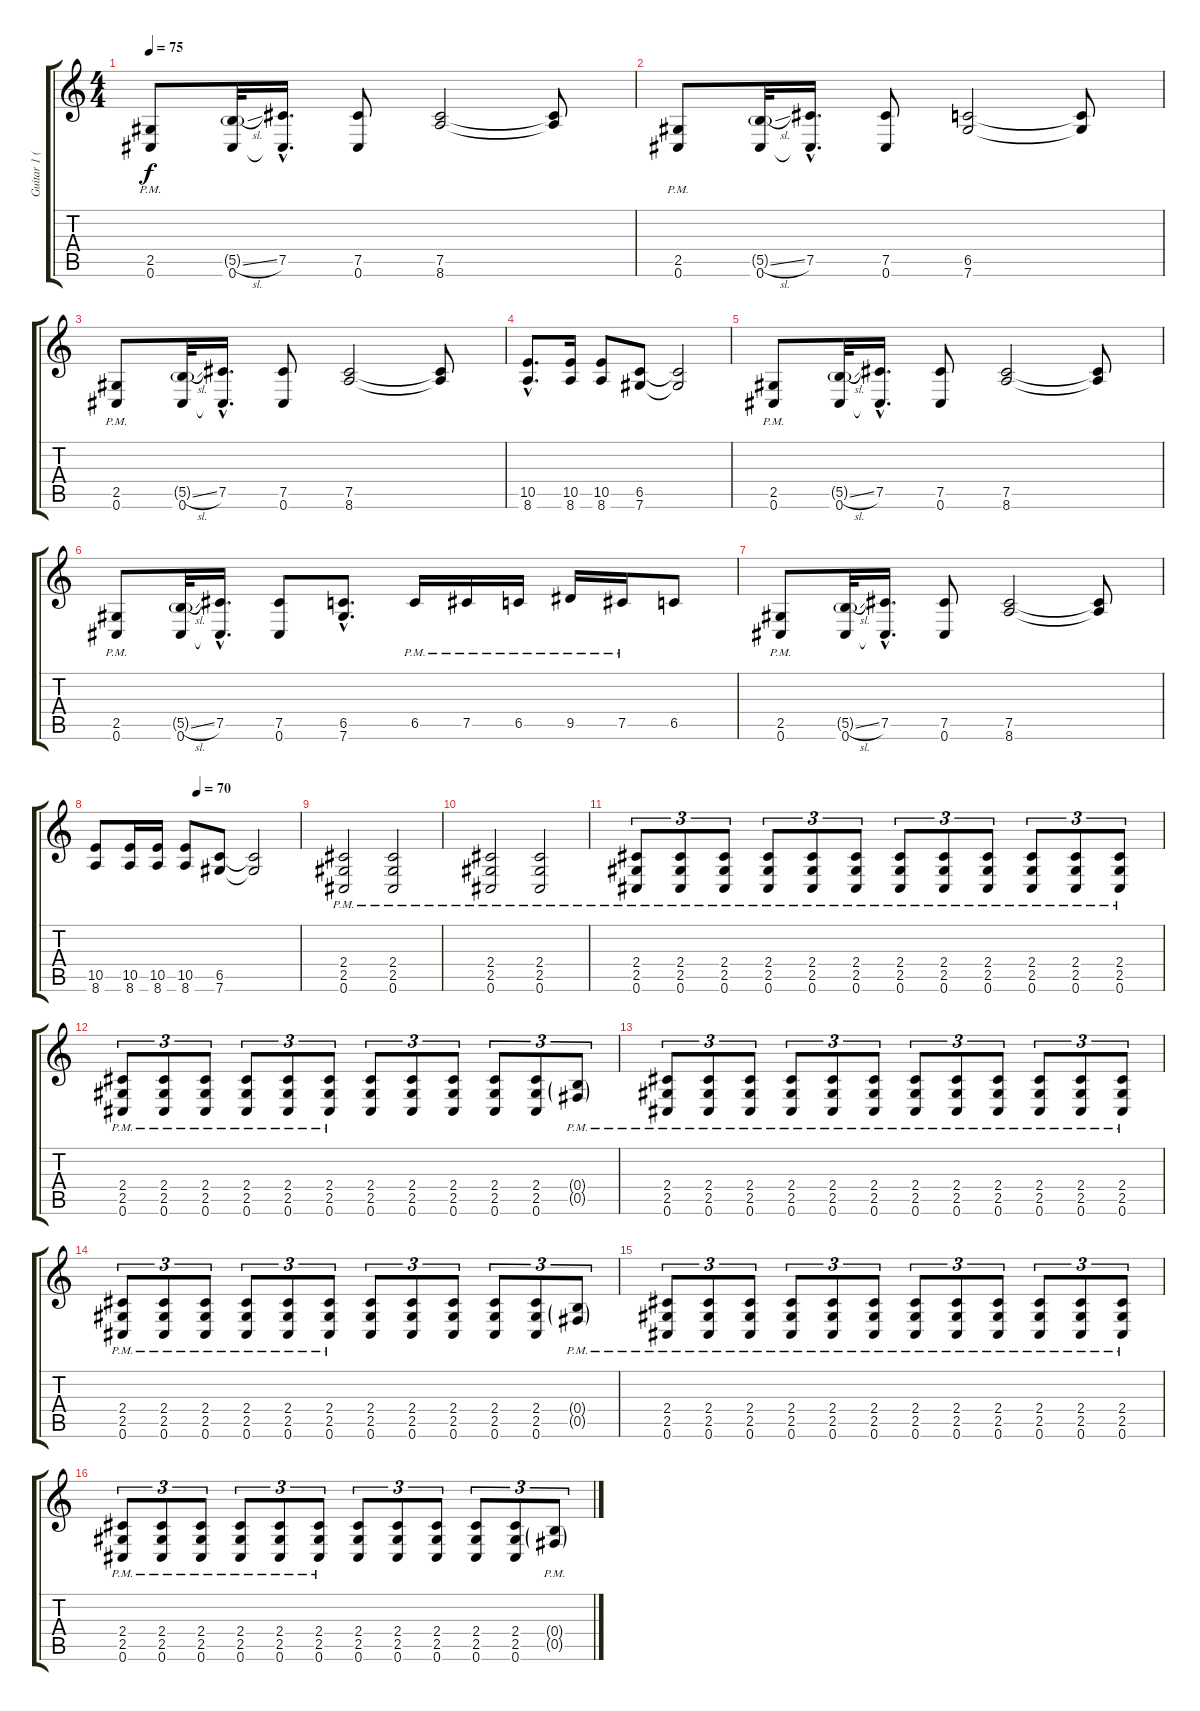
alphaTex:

\track ("Guitar 1 (Distortion)" "Guitar 1 (") {instrument distortionguitar}
\staff {score tabs}
\tuning (Db4 Ab3 E3 B2 Gb2 Db2) {hide}
\ts (4 4)
\tempo 75
\clef g2
\ks c
(2.5{pm} 0.6{pm}).8{dy f} (5.5{sl g} 0.6).32 (7.5{hac} 0.6{hac t}).16{d} (7.5 0.6).8 (7.5 8.6).2 (7.5{t} 8.6{t}).8 |
(2.5{pm} 0.6{pm}).8 (5.5{sl g} 0.6).32 (7.5{hac} 0.6{hac t}).16{d} (7.5 0.6).8 (6.5 7.6).2 (6.5{t} 7.6{t}).8 |
(2.5{pm} 0.6{pm}).8 (5.5{sl g} 0.6).32 (7.5{hac} 0.6{hac t}).16{d} (7.5 0.6).8 (7.5 8.6).2 (7.5{t} 8.6{t}).8 |
(10.5{hac} 8.6{hac}).8{d} (10.5 8.6).16 (10.5 8.6).8 (6.5 7.6).8 (6.5{t} 7.6{t}).2 |
(2.5{pm} 0.6{pm}).8 (5.5{sl g} 0.6).32 (7.5{hac} 0.6{hac t}).16{d} (7.5 0.6).8 (7.5 8.6).2 (7.5{t} 8.6{t}).8 |
(2.5{pm} 0.6{pm}).8 (5.5{sl g} 0.6).32 (7.5{hac} 0.6{hac t}).16{d} (7.5 0.6).8 (6.5{hac} 7.6{hac}).8{d} 6.5{pm}.16 7.5{pm}.16 6.5{pm}.16 9.5{pm}.16 7.5{pm}.16 6.5.8 |
(2.5{pm} 0.6{pm}).8 (5.5{sl g} 0.6).32 (7.5{hac} 0.6{hac t}).16{d} (7.5 0.6).8 (7.5 8.6).2 (7.5{t} 8.6{t}).8 |
\tempo (70 0.5)
(10.5 8.6).8 (10.5 8.6).16 (10.5 8.6).16 (10.5 8.6).8 (6.5 7.6).8 (6.5{t} 7.6{t}).2 |
(2.4{pm} 2.5{pm} 0.6{pm}).2 (2.4{pm} 2.5{pm} 0.6{pm}).2 |
(2.4{pm} 2.5{pm} 0.6{pm}).2 (2.4{pm} 2.5{pm} 0.6{pm}).2 |
(2.4{pm} 2.5{pm} 0.6{pm}).8{tu (3 2)} (2.4{pm} 2.5{pm} 0.6{pm}).8{tu (3 2)} (2.4{pm} 2.5{pm} 0.6{pm}).8{tu (3 2)} (2.4{pm} 2.5{pm} 0.6{pm}).8{tu (3 2)} (2.4{pm} 2.5{pm} 0.6{pm}).8{tu (3 2)} (2.4{pm} 2.5{pm} 0.6{pm}).8{tu (3 2)} (2.4{pm} 2.5{pm} 0.6{pm}).8{tu (3 2)} (2.4{pm} 2.5{pm} 0.6{pm}).8{tu (3 2)} (2.4{pm} 2.5{pm} 0.6{pm}).8{tu (3 2)} (2.4{pm} 2.5{pm} 0.6{pm}).8{tu (3 2)} (2.4{pm} 2.5{pm} 0.6{pm}).8{tu (3 2)} (2.4{pm} 2.5{pm} 0.6{pm}).8{tu (3 2)} |
(2.4{pm} 2.5{pm} 0.6{pm}).8{tu (3 2)} (2.4{pm} 2.5{pm} 0.6{pm}).8{tu (3 2)} (2.4{pm} 2.5{pm} 0.6{pm}).8{tu (3 2)} (2.4{pm} 2.5{pm} 0.6{pm}).8{tu (3 2)} (2.4{pm} 2.5{pm} 0.6{pm}).8{tu (3 2)} (2.4{pm} 2.5{pm} 0.6{pm}).8{tu (3 2)} (2.4 2.5 0.6).8{tu (3 2)} (2.4 2.5 0.6).8{tu (3 2)} (2.4 2.5 0.6).8{tu (3 2)} (2.4 2.5 0.6).8{tu (3 2)} (2.4 2.5 0.6).8{tu (3 2)} (0.4{g pm} 0.5{g pm}).8{tu (3 2)} |
(2.4{pm} 2.5{pm} 0.6{pm}).8{tu (3 2)} (2.4{pm} 2.5{pm} 0.6{pm}).8{tu (3 2)} (2.4{pm} 2.5{pm} 0.6{pm}).8{tu (3 2)} (2.4{pm} 2.5{pm} 0.6{pm}).8{tu (3 2)} (2.4{pm} 2.5{pm} 0.6{pm}).8{tu (3 2)} (2.4{pm} 2.5{pm} 0.6{pm}).8{tu (3 2)} (2.4{pm} 2.5{pm} 0.6{pm}).8{tu (3 2)} (2.4{pm} 2.5{pm} 0.6{pm}).8{tu (3 2)} (2.4{pm} 2.5{pm} 0.6{pm}).8{tu (3 2)} (2.4{pm} 2.5{pm} 0.6{pm}).8{tu (3 2)} (2.4{pm} 2.5{pm} 0.6{pm}).8{tu (3 2)} (2.4{pm} 2.5{pm} 0.6{pm}).8{tu (3 2)} |
(2.4{pm} 2.5{pm} 0.6{pm}).8{tu (3 2)} (2.4{pm} 2.5{pm} 0.6{pm}).8{tu (3 2)} (2.4{pm} 2.5{pm} 0.6{pm}).8{tu (3 2)} (2.4{pm} 2.5{pm} 0.6{pm}).8{tu (3 2)} (2.4{pm} 2.5{pm} 0.6{pm}).8{tu (3 2)} (2.4{pm} 2.5{pm} 0.6{pm}).8{tu (3 2)} (2.4 2.5 0.6).8{tu (3 2)} (2.4 2.5 0.6).8{tu (3 2)} (2.4 2.5 0.6).8{tu (3 2)} (2.4 2.5 0.6).8{tu (3 2)} (2.4 2.5 0.6).8{tu (3 2)} (0.4{g pm} 0.5{g pm}).8{tu (3 2)} |
(2.4{pm} 2.5{pm} 0.6{pm}).8{tu (3 2)} (2.4{pm} 2.5{pm} 0.6{pm}).8{tu (3 2)} (2.4{pm} 2.5{pm} 0.6{pm}).8{tu (3 2)} (2.4{pm} 2.5{pm} 0.6{pm}).8{tu (3 2)} (2.4{pm} 2.5{pm} 0.6{pm}).8{tu (3 2)} (2.4{pm} 2.5{pm} 0.6{pm}).8{tu (3 2)} (2.4{pm} 2.5{pm} 0.6{pm}).8{tu (3 2)} (2.4{pm} 2.5{pm} 0.6{pm}).8{tu (3 2)} (2.4{pm} 2.5{pm} 0.6{pm}).8{tu (3 2)} (2.4{pm} 2.5{pm} 0.6{pm}).8{tu (3 2)} (2.4{pm} 2.5{pm} 0.6{pm}).8{tu (3 2)} (2.4{pm} 2.5{pm} 0.6{pm}).8{tu (3 2)} |
(2.4{pm} 2.5{pm} 0.6{pm}).8{tu (3 2)} (2.4{pm} 2.5{pm} 0.6{pm}).8{tu (3 2)} (2.4{pm} 2.5{pm} 0.6{pm}).8{tu (3 2)} (2.4{pm} 2.5{pm} 0.6{pm}).8{tu (3 2)} (2.4{pm} 2.5{pm} 0.6{pm}).8{tu (3 2)} (2.4{pm} 2.5{pm} 0.6{pm}).8{tu (3 2)} (2.4 2.5 0.6).8{tu (3 2)} (2.4 2.5 0.6).8{tu (3 2)} (2.4 2.5 0.6).8{tu (3 2)} (2.4 2.5 0.6).8{tu (3 2)} (2.4 2.5 0.6).8{tu (3 2)} (0.4{g pm} 0.5{g pm}).8{tu (3 2)}
